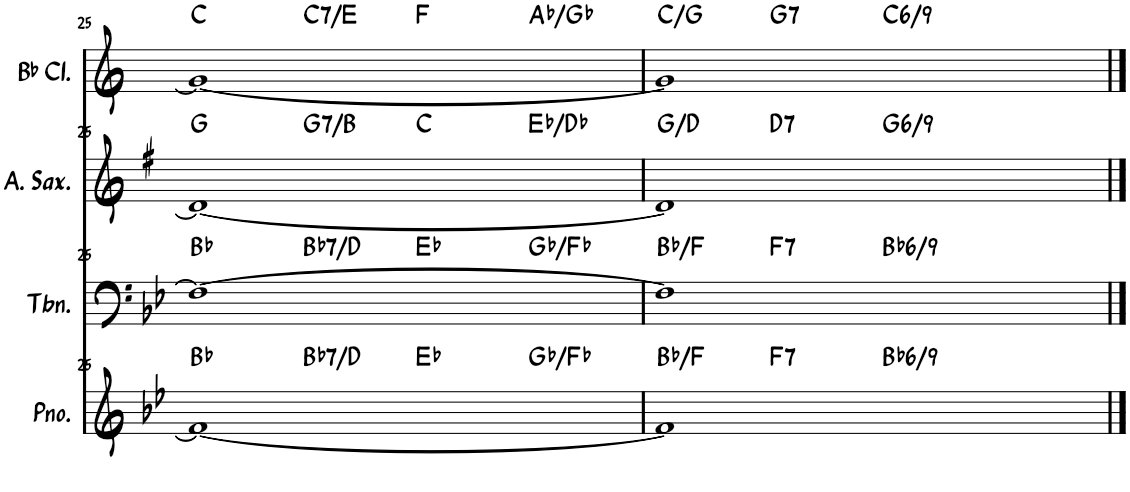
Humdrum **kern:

**kern	**harte	**kern	**harte	**kern	**harte	**kern	**harte
*part4	*part4	*part3	*part3	*part2	*part2	*part1	*part1
*staff4	*	*staff3	*	*staff2	*	*staff1	*
*I"钢琴	*	*I"长号	*	*I"中音萨克斯	*	*I"降B调单簧管	*
!!LO:PB:g=z
*clefG2	*	*clefF4	*	*clefG2	*	*clefG2	*
*	*	*	*	*Trd5c9	*	*Trd1c2	*
*k[b-e-]	*	*k[b-e-]	*	*k[f#]	*	*k[]	*
*M4/4	*	*M4/4	*	*M4/4	*	*M4/4	*
=25	=25	=25	=25	=25	=25	=25	=25
*^	*	*^	*	*^	*	*^	*
*	*^	*	*	*^	*	*	*^	*	*	*^	*
*	*	*^	*	*	*	*^	*	*	*	*^	*	*	*	*^	*
1f_	4ryy	2ryy	2.ryy	Bb:maj	1F_	4ryy	2ryy	2.ryy	Bb:maj	1d_	4ryy	2ryy	2.ryy	G:maj	1g_	4ryy	2ryy	2.ryy	C:maj
!	!	!	!	!LO:H:kt=7	!	!	!	!	!LO:H:kt=7	!	!	!	!	!LO:H:kt=7	!	!	!	!	!LO:H:kt=7
.	2.ryy	.	.	Bb:7/3	.	2.ryy	.	.	Bb:7/3	.	2.ryy	.	.	G:7/3	.	2.ryy	.	.	C:7/3
.	.	2ryy	.	Eb:maj	.	.	2ryy	.	Eb:maj	.	.	2ryy	.	C:maj	.	.	2ryy	.	F:maj
.	.	.	4ryy	Gb:maj/b7	.	.	.	4ryy	Gb:maj/b7	.	.	.	4ryy	Eb:maj/b7	.	.	.	4ryy	Ab:maj/b7
*	*	*v	*v	*	*	*	*	*	*	*	*	*v	*v	*	*	*	*v	*v	*
*	*	*	*	*	*	*v	*v	*	*	*	*	*	*	*	*	*
=26	=26	=26	=26	=26	=26	=26	=26	=26	=26	=26	=26	=26	=26	=26	=26
1f]	4ryy	2ryy	Bb:maj/5	1F]	4ryy	2ryy	Bb:maj/5	1d]	4ryy	2ryy	G:maj/5	1g]	4ryy	2ryy	C:maj/5
!	!	!	!LO:H:kt=7	!	!	!	!LO:H:kt=7	!	!	!	!LO:H:kt=7	!	!	!	!LO:H:kt=7
.	2.ryy	.	F:7	.	2.ryy	.	F:7	.	2.ryy	.	D:7	.	2.ryy	.	G:7
!	!	!	!LO:H:kt=/6	!	!	!	!LO:H:kt=/6	!	!	!	!LO:H:kt=/6	!	!	!	!LO:H:kt=/6
.	.	2ryy	Bb:maj6(9)	.	.	2ryy	Bb:maj6(9)	.	.	2ryy	G:maj6(9)	.	.	2ryy	C:maj6(9)
*v	*v	*v	*	*	*	*	*	*v	*v	*v	*	*v	*v	*v	*
*	*	*v	*v	*v	*	*	*	*	*
==	==	==	==	==	==	==	==
*-	*-	*-	*-	*-	*-	*-	*-
